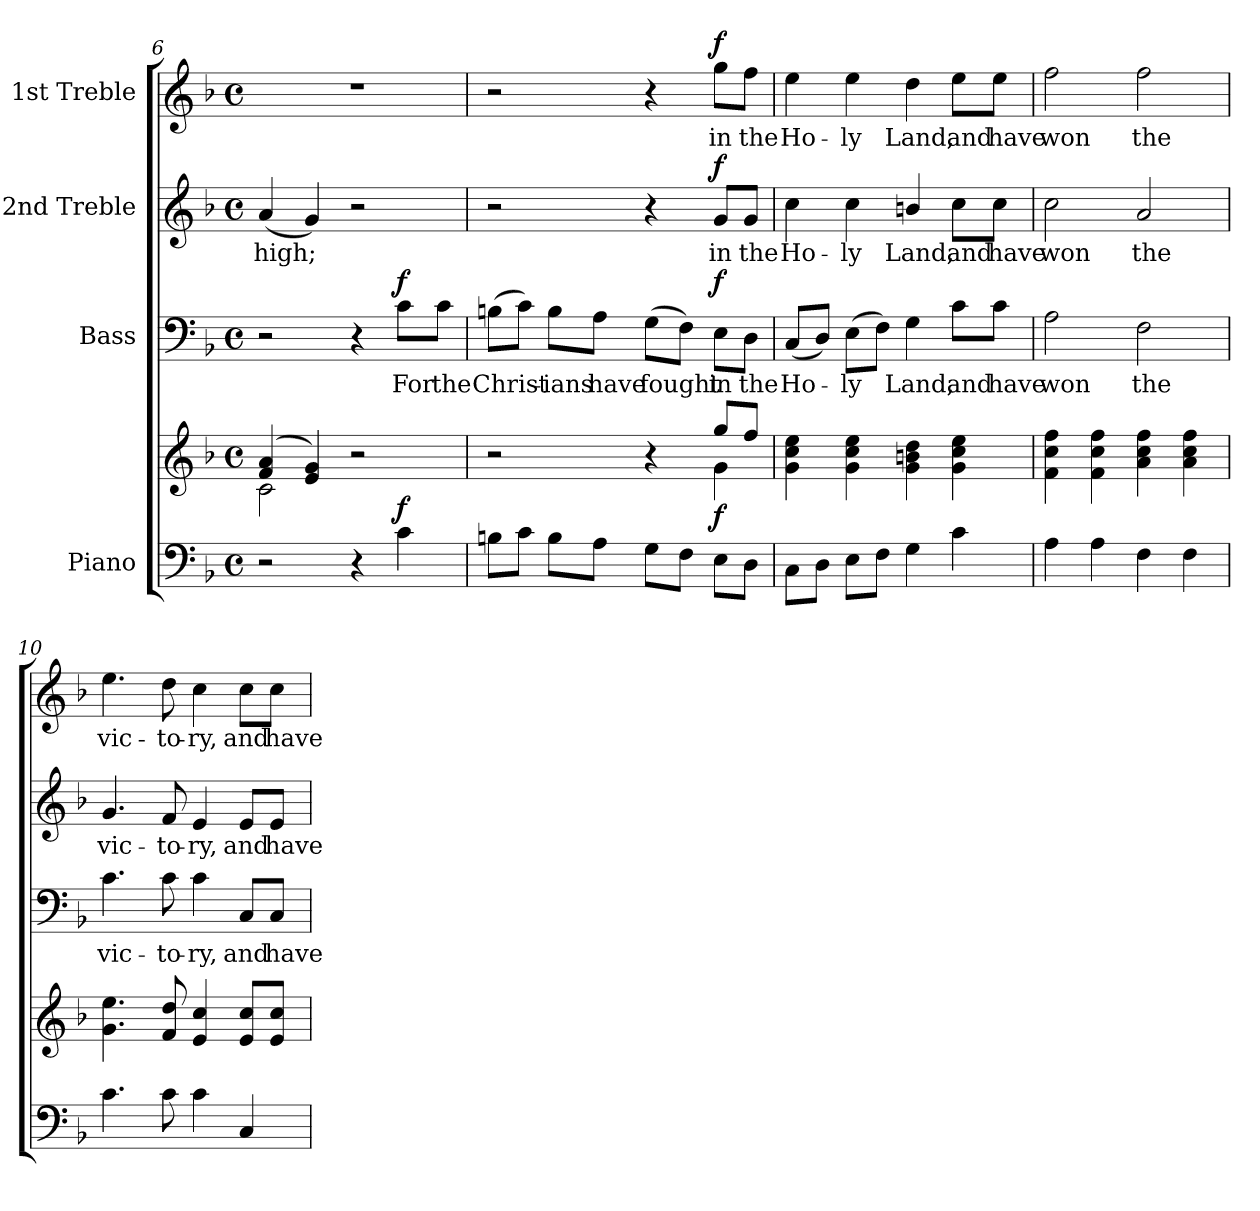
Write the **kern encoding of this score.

**kern	**kern	**dynam	**kern	**text	**dynam	**kern	**text	**dynam	**kern	**text	**dynam
*part4	*part4	*part4	*part3	*part3	*part3	*part2	*part2	*part2	*part1	*part1	*part1
*staff5	*staff4	*staff4/5	*staff3	*staff3	*staff3	*staff2	*staff2	*staff2	*staff1	*staff1	*staff1
*I"Piano	*	*	*I"Bass	*	*	*I"2nd Treble	*	*	*I"1st Treble	*	*
!!LO:LB:g=z
*clefF4	*clefG2	*	*clefF4	*	*	*clefG2	*	*	*clefG2	*	*
*k[b-]	*k[b-]	*	*k[b-]	*	*	*k[b-]	*	*	*k[b-]	*	*
*F:	*F:	*	*F:	*	*	*F:	*	*	*F:	*	*
*M4/4	*M4/4	*	*M4/4	*	*	*M4/4	*	*	*M4/4	*	*
*met(c)	*met(c)	*	*met(c)	*	*	*met(c)	*	*	*met(c)	*	*
=6	=6	=6	=6	=6	=6	=6	=6	=6	=6	=6	=6
*	*^	*	*	*	*	*	*	*	*	*	*
!	!	!	!	!	!	!	!	!LO:LY:b:color=#000000	!	!	!	!
2r	(4fi/ 4ai	2ci\	.	2r	.	.	(4ai/	high;	.	1r	.	.
.	4ei/ 4gi)	.	.	.	.	.	4gi/)	.	.	.	.	.
4r	2r	2ryy	.	4r	.	.	2r	.	.	.	.	.
!	!	!	!	!	!LO:LY:b:color=#000000	!	!	!	!	!	!	!
4ci\	.	.	f	8ci\L	For	f	.	.	.	.	.	.
!	!	!	!	!	!LO:LY:b:color=#000000	!	!	!	!	!	!	!
.	.	.	.	8ci\J	the	.	.	.	.	.	.	.
=7	=7	=7	=7	=7	=7	=7	=7	=7	=7	=7	=7	=7
!	!	!	!	!	!LO:LY:b:color=#000000	!	!	!	!	!	!	!
8Bni\L	2r	2ryy	.	(8Bni\L	Christ-	.	2r	.	.	2r	.	.
8ci\J	.	.	.	8ci\J)	.	.	.	.	.	.	.	.
!	!	!	!	!	!LO:LY:b:color=#000000	!	!	!	!	!	!	!
8Bi\L	.	.	.	8Bi\L	-ians	.	.	.	.	.	.	.
!	!	!	!	!	!LO:LY:b:color=#000000	!	!	!	!	!	!	!
8Ai\J	.	.	.	8Ai\J	have	.	.	.	.	.	.	.
!	!	!	!	!	!LO:LY:b:color=#000000	!	!	!	!	!	!	!
8Gi\L	4r	4ryy	.	(8Gi\L	fought	.	4r	.	.	4r	.	.
8Fi\J	.	.	.	8Fi\J)	.	.	.	.	.	.	.	.
!	!	!	!	!	!LO:LY:b:color=#000000	!	!	!	!	!	!	!
!	!	!	!	!	!	!	!	!LO:LY:b:color=#000000	!	!	!	!
!	!	!	!	!	!	!	!	!	!	!	!LO:LY:b:color=#000000	!
8Ei\L	8ggi/L	4gi\	f	8Ei\L	in	f	8gi/L	in	f	8ggi\L	in	f
!	!	!	!	!	!LO:LY:b:color=#000000	!	!	!	!	!	!	!
!	!	!	!	!	!	!	!	!LO:LY:b:color=#000000	!	!	!	!
!	!	!	!	!	!	!	!	!	!	!	!LO:LY:b:color=#000000	!
8Di\J	8ffi/J	.	.	8Di\J	the	.	8gi/J	the	.	8ffi\J	the	.
*	*v	*v	*	*	*	*	*	*	*	*	*	*
=8	=8	=8	=8	=8	=8	=8	=8	=8	=8	=8	=8
!	!	!	!	!LO:LY:b:color=#000000	!	!	!	!	!	!	!
!	!	!	!	!	!	!	!LO:LY:b:color=#000000	!	!	!	!
!	!	!	!	!	!	!	!	!	!	!LO:LY:b:color=#000000	!
8Ci\L	4gi\ 4cci 4eei	.	(8Ci/L	Ho-	.	4cci\	Ho-	.	4eei\	Ho-	.
8Di\J	.	.	8Di/J)	.	.	.	.	.	.	.	.
!	!	!	!	!LO:LY:b:color=#000000	!	!	!	!	!	!	!
!	!	!	!	!	!	!	!LO:LY:b:color=#000000	!	!	!	!
!	!	!	!	!	!	!	!	!	!	!LO:LY:b:color=#000000	!
8Ei\L	4gi\ 4cci 4eei	.	(8Ei\L	-ly	.	4cci\	-ly	.	4eei\	-ly	.
8Fi\J	.	.	8Fi\J)	.	.	.	.	.	.	.	.
!	!	!	!	!LO:LY:b:color=#000000	!	!	!	!	!	!	!
!	!	!	!	!	!	!	!LO:LY:b:color=#000000	!	!	!	!
!	!	!	!	!	!	!	!	!	!	!LO:LY:b:color=#000000	!
4Gi\	4gi\ 4bni 4ddi	.	4Gi\	Land,	.	4bni/	Land,	.	4ddi\	Land,	.
!	!	!	!	!LO:LY:b:color=#000000	!	!	!	!	!	!	!
!	!	!	!	!	!	!	!LO:LY:b:color=#000000	!	!	!	!
!	!	!	!	!	!	!	!	!	!	!LO:LY:b:color=#000000	!
4ci\	4gi\ 4cci 4eei	.	8ci\L	and	.	8cci\L	and	.	8eei\L	and	.
!	!	!	!	!LO:LY:b:color=#000000	!	!	!	!	!	!	!
!	!	!	!	!	!	!	!LO:LY:b:color=#000000	!	!	!	!
!	!	!	!	!	!	!	!	!	!	!LO:LY:b:color=#000000	!
.	.	.	8ci\J	have	.	8cci\J	have	.	8eei\J	have	.
=9	=9	=9	=9	=9	=9	=9	=9	=9	=9	=9	=9
!	!	!	!	!LO:LY:b:color=#000000	!	!	!	!	!	!	!
!	!	!	!	!	!	!	!LO:LY:b:color=#000000	!	!	!	!
!	!	!	!	!	!	!	!	!	!	!LO:LY:b:color=#000000	!
4Ai\	4fi\ 4cci 4ffi	.	2Ai\	won	.	2cci\	won	.	2ffi\	won	.
4Ai\	4fi\ 4cci 4ffi	.	.	.	.	.	.	.	.	.	.
!	!	!	!	!LO:LY:b:color=#000000	!	!	!	!	!	!	!
!	!	!	!	!	!	!	!LO:LY:b:color=#000000	!	!	!	!
!	!	!	!	!	!	!	!	!	!	!LO:LY:b:color=#000000	!
4Fi\	4ai\ 4cci 4ffi	.	2Fi\	the	.	2ai/	the	.	2ffi\	the	.
4Fi\	4ai\ 4cci 4ffi	.	.	.	.	.	.	.	.	.	.
=10	=10	=10	=10	=10	=10	=10	=10	=10	=10	=10	=10
!	!	!	!	!LO:LY:b:color=#000000	!	!	!	!	!	!	!
!	!	!	!	!	!	!	!LO:LY:b:color=#000000	!	!	!	!
!	!	!	!	!	!	!	!	!	!	!LO:LY:b:color=#000000	!
4.ci\	4.gi\ 4.eei	.	4.ci\	vic-	.	4.gi/	vic-	.	4.eei\	vic-	.
!	!	!	!	!LO:LY:b:color=#000000	!	!	!	!	!	!	!
!	!	!	!	!	!	!	!LO:LY:b:color=#000000	!	!	!	!
!	!	!	!	!	!	!	!	!	!	!LO:LY:b:color=#000000	!
8ci\	8fi/ 8ddi	.	8ci\	-to-	.	8fi/	-to-	.	8ddi\	-to-	.
!	!	!	!	!LO:LY:b:color=#000000	!	!	!	!	!	!	!
!	!	!	!	!	!	!	!LO:LY:b:color=#000000	!	!	!	!
!	!	!	!	!	!	!	!	!	!	!LO:LY:b:color=#000000	!
4ci\	4ei/ 4cci	.	4ci\	-ry,	.	4ei/	-ry,	.	4cci\	-ry,	.
!	!	!	!	!LO:LY:b:color=#000000	!	!	!	!	!	!	!
!	!	!	!	!	!	!	!LO:LY:b:color=#000000	!	!	!	!
!	!	!	!	!	!	!	!	!	!	!LO:LY:b:color=#000000	!
4Ci/	8ei/ 8cci/L	.	8Ci/L	and	.	8ei/L	and	.	8cci\L	and	.
!	!	!	!	!LO:LY:b:color=#000000	!	!	!	!	!	!	!
!	!	!	!	!	!	!	!LO:LY:b:color=#000000	!	!	!	!
!	!	!	!	!	!	!	!	!	!	!LO:LY:b:color=#000000	!
.	8ei/ 8cci/J	.	8Ci/J	have	.	8ei/J	have	.	8cci\J	have	.
=	=	=	=	=	=	=	=	=	=	=	=
*-	*-	*-	*-	*-	*-	*-	*-	*-	*-	*-	*-
